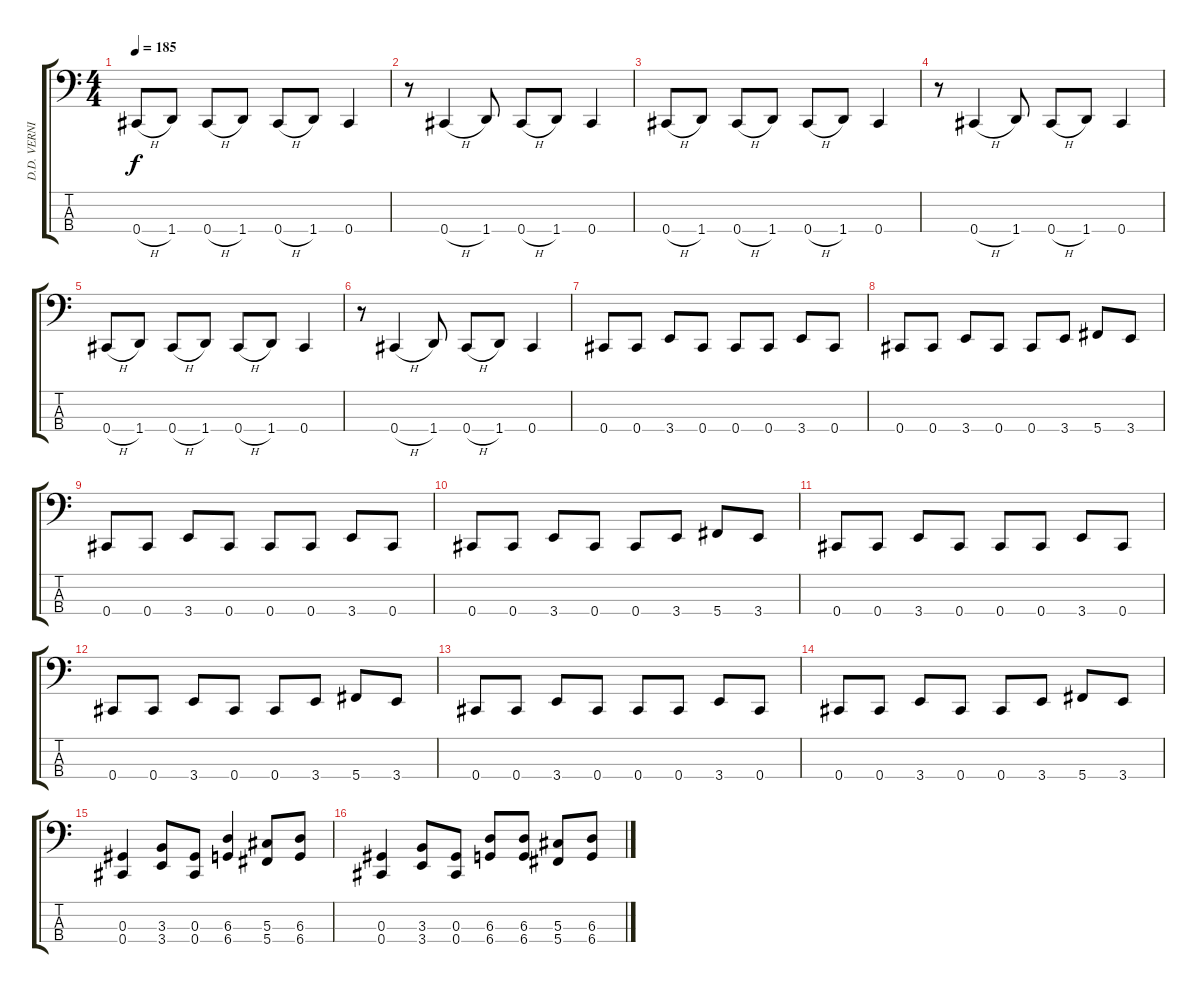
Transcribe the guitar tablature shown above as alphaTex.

\track ("D.D. VERNI - bass" "D.D. VERNI") {instrument slapbass1}
\staff {score tabs}
\tuning (Gb2 Db2 Ab1 Db1) {hide}
\ts (4 4)
\tempo 185
\clef f4
\ks c
0.4{h}.8{dy f} 1.4.8 0.4{h}.8 1.4.8 0.4{h}.8 1.4.8 0.4.4 |
r.8 0.4{h}.4 1.4.8 0.4{h}.8 1.4.8 0.4.4 |
0.4{h}.8 1.4.8 0.4{h}.8 1.4.8 0.4{h}.8 1.4.8 0.4.4 |
r.8 0.4{h}.4 1.4.8 0.4{h}.8 1.4.8 0.4.4 |
0.4{h}.8 1.4.8 0.4{h}.8 1.4.8 0.4{h}.8 1.4.8 0.4.4 |
r.8 0.4{h}.4 1.4.8 0.4{h}.8 1.4.8 0.4.4 |
0.4.8 0.4.8 3.4.8 0.4.8 0.4.8 0.4.8 3.4.8 0.4.8 |
0.4.8 0.4.8 3.4.8 0.4.8 0.4.8 3.4.8 5.4.8 3.4.8 |
0.4.8 0.4.8 3.4.8 0.4.8 0.4.8 0.4.8 3.4.8 0.4.8 |
0.4.8 0.4.8 3.4.8 0.4.8 0.4.8 3.4.8 5.4.8 3.4.8 |
0.4.8 0.4.8 3.4.8 0.4.8 0.4.8 0.4.8 3.4.8 0.4.8 |
0.4.8 0.4.8 3.4.8 0.4.8 0.4.8 3.4.8 5.4.8 3.4.8 |
0.4.8 0.4.8 3.4.8 0.4.8 0.4.8 0.4.8 3.4.8 0.4.8 |
0.4.8 0.4.8 3.4.8 0.4.8 0.4.8 3.4.8 5.4.8 3.4.8 |
(0.3 0.4).4 (3.3 3.4).8 (0.3 0.4).8 (6.3 6.4).4 (5.3 5.4).8 (6.3 6.4).8 |
(0.3 0.4).4 (3.3 3.4).8 (0.3 0.4).8 (6.3 6.4).8 (6.3 6.4).8 (5.3 5.4).8 (6.3 6.4).8
